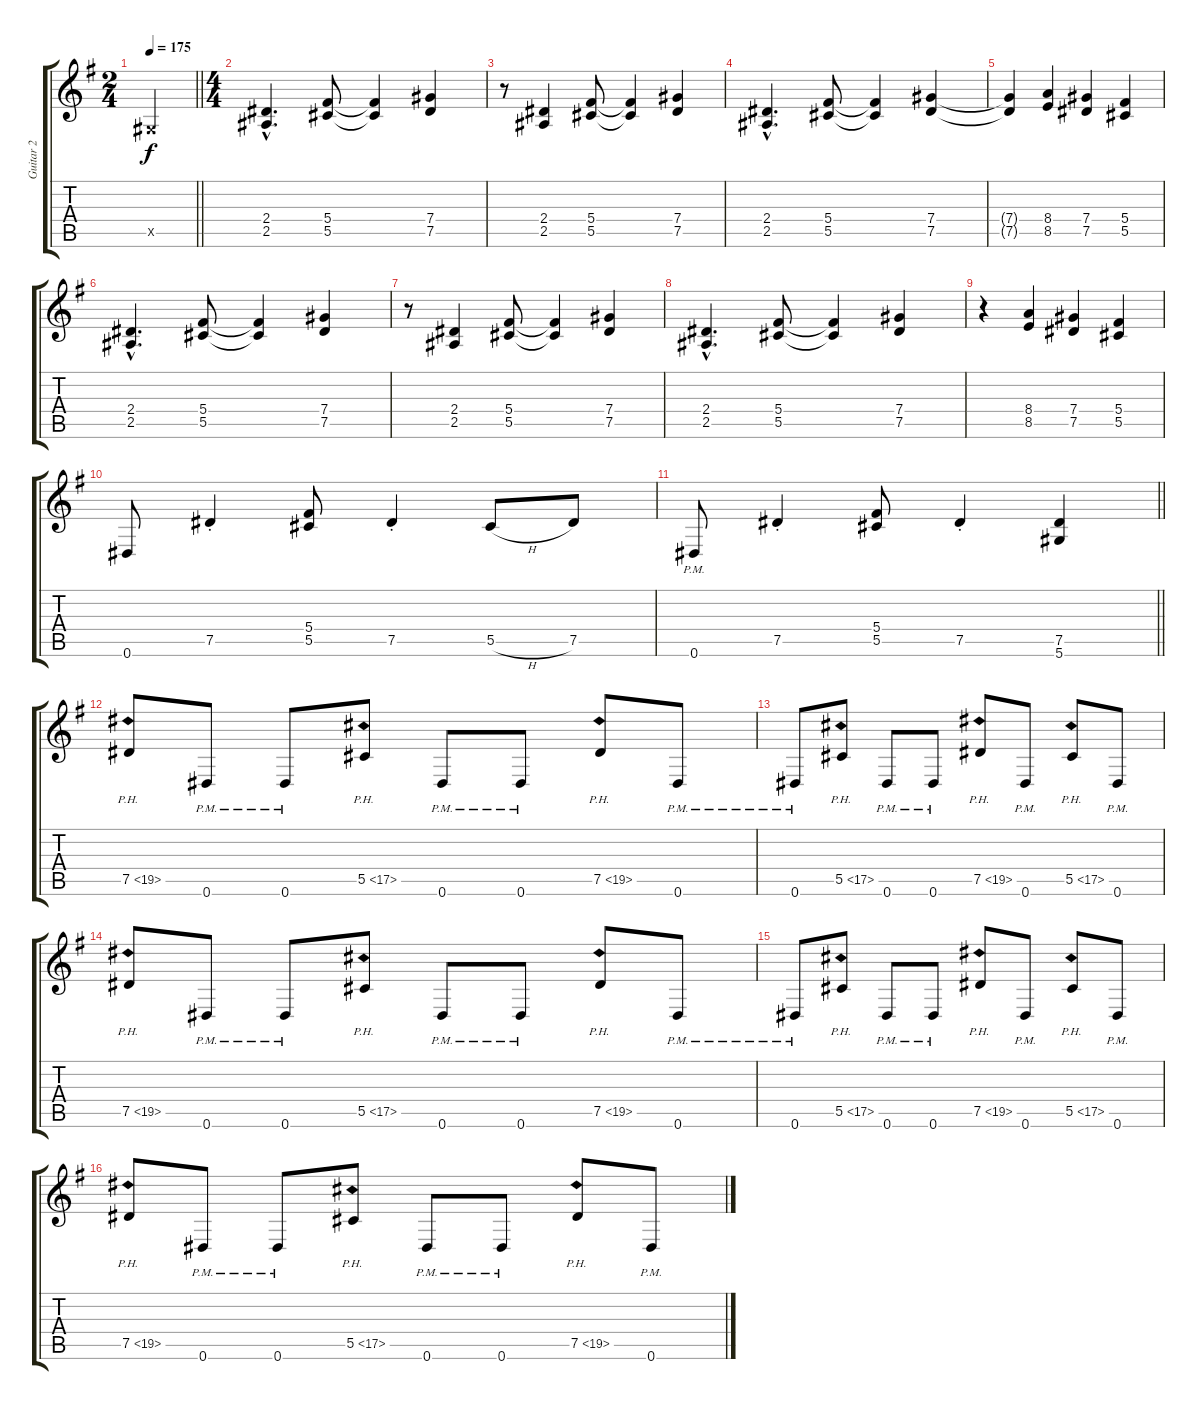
\track ("Guitar 2" "Guitar 2") {instrument distortionguitar}
\staff {score tabs}
\tuning (Eb4 Bb3 Gb3 Db3 Ab2 Eb2) {hide}
\ts (2 4)
\tempo 175
\clef g2
\barLineRight lightlight
\ks g
0.5{x}.2{dy f instrument distortionguitar} |
\ts (4 4)
(2.4{hac} 2.5{hac}).4{d} (5.4 5.5).8 (5.4{t} 5.5{t}).4 (7.4 7.5).4 |
r.8 (2.4 2.5).4 (5.4 5.5).8 (5.4{t} 5.5{t}).4 (7.4 7.5).4 |
(2.4{hac} 2.5{hac}).4{d} (5.4 5.5).8 (5.4{t} 5.5{t}).4 (7.4 7.5).4 |
(7.4{t} 7.5{t}).4 (8.4 8.5).4 (7.4 7.5).4 (5.4 5.5).4 |
(2.4{hac} 2.5{hac}).4{d} (5.4 5.5).8 (5.4{t} 5.5{t}).4 (7.4 7.5).4 |
r.8 (2.4 2.5).4 (5.4 5.5).8 (5.4{t} 5.5{t}).4 (7.4 7.5).4 |
(2.4{hac} 2.5{hac}).4{d} (5.4 5.5).8 (5.4{t} 5.5{t}).4 (7.4 7.5).4 |
r.4 (8.4 8.5).4 (7.4 7.5).4 (5.4 5.5).4 |
0.6.8 7.5{st}.4 (5.4 5.5).8 7.5{st}.4 5.5{h}.8 7.5.8 |
\barLineRight lightlight
0.6{pm}.8 7.5{st}.4 (5.4 5.5).8 7.5{st}.4 (7.5 5.6).4 |
7.5{ph 12}.8 0.6{pm}.8 0.6{pm}.8 5.5{ph 12}.8 0.6{pm}.8 0.6{pm}.8 7.5{ph 12}.8 0.6{pm}.8 |
0.6{pm}.8 5.5{ph 12}.8 0.6{pm}.8 0.6{pm}.8 7.5{ph 12}.8 0.6{pm}.8 5.5{ph 12}.8 0.6{pm}.8 |
7.5{ph 12}.8 0.6{pm}.8 0.6{pm}.8 5.5{ph 12}.8 0.6{pm}.8 0.6{pm}.8 7.5{ph 12}.8 0.6{pm}.8 |
0.6{pm}.8 5.5{ph 12}.8 0.6{pm}.8 0.6{pm}.8 7.5{ph 12}.8 0.6{pm}.8 5.5{ph 12}.8 0.6{pm}.8 |
7.5{ph 12}.8 0.6{pm}.8 0.6{pm}.8 5.5{ph 12}.8 0.6{pm}.8 0.6{pm}.8 7.5{ph 12}.8 0.6{pm}.8
